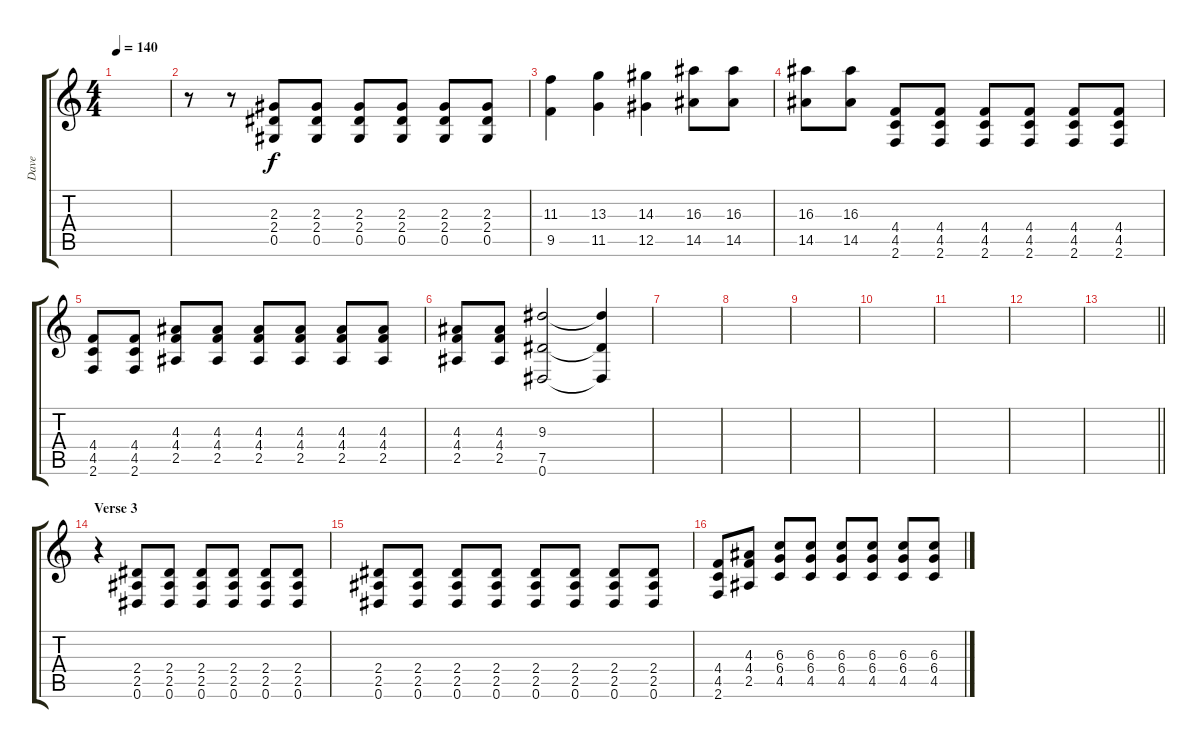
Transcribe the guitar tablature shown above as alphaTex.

\track ("Dave" "Dave") {instrument overdrivenguitar}
\staff {score tabs}
\tuning (Eb4 Bb3 Gb3 Db3 Ab2 Eb2) {hide}
\ts (4 4)
\tempo 140
\clef g2
\ks c
|
r.8 r.8 (2.3 2.4 0.5).8 (2.3 2.4 0.5).8 (2.3 2.4 0.5).8 (2.3 2.4 0.5).8 (2.3 2.4 0.5).8 (2.3 2.4 0.5).8 |
(11.3 9.5).4 (13.3 11.5).4 (14.3 12.5).4 (16.3 14.5).8 (16.3 14.5).8 |
(16.3 14.5).8 (16.3 14.5).8 (4.4 4.5 2.6).8 (4.4 4.5 2.6).8 (4.4 4.5 2.6).8 (4.4 4.5 2.6).8 (4.4 4.5 2.6).8 (4.4 4.5 2.6).8 |
(4.4 4.5 2.6).8 (4.4 4.5 2.6).8 (4.3 4.4 2.5).8 (4.3 4.4 2.5).8 (4.3 4.4 2.5).8 (4.3 4.4 2.5).8 (4.3 4.4 2.5).8 (4.3 4.4 2.5).8 |
(4.3 4.4 2.5).8 (4.3 4.4 2.5).8 (9.3 7.5 0.6).2 (9.3{t} 7.5{t} 0.6{t}).4 |
|
|
|
|
|
|
\barLineRight lightlight
|
\section ("" "Verse 3")
r.4 (2.4 2.5 0.6).8{instrument overdrivenguitar} (2.4 2.5 0.6).8{instrument electricguitarmuted} (2.4 2.5 0.6).8 (2.4 2.5 0.6).8 (2.4 2.5 0.6).8 (2.4 2.5 0.6).8 |
(2.4 2.5 0.6).8 (2.4 2.5 0.6).8 (2.4 2.5 0.6).8 (2.4 2.5 0.6).8 (2.4 2.5 0.6).8 (2.4 2.5 0.6).8 (2.4 2.5 0.6).8 (2.4 2.5 0.6).8{instrument overdrivenguitar} |
(4.4 4.5 2.6).8 (4.3 4.4 2.5).8 (6.3 6.4 4.5).8{instrument electricguitarmuted} (6.3 6.4 4.5).8 (6.3 6.4 4.5).8 (6.3 6.4 4.5).8 (6.3 6.4 4.5).8 (6.3 6.4 4.5).8
